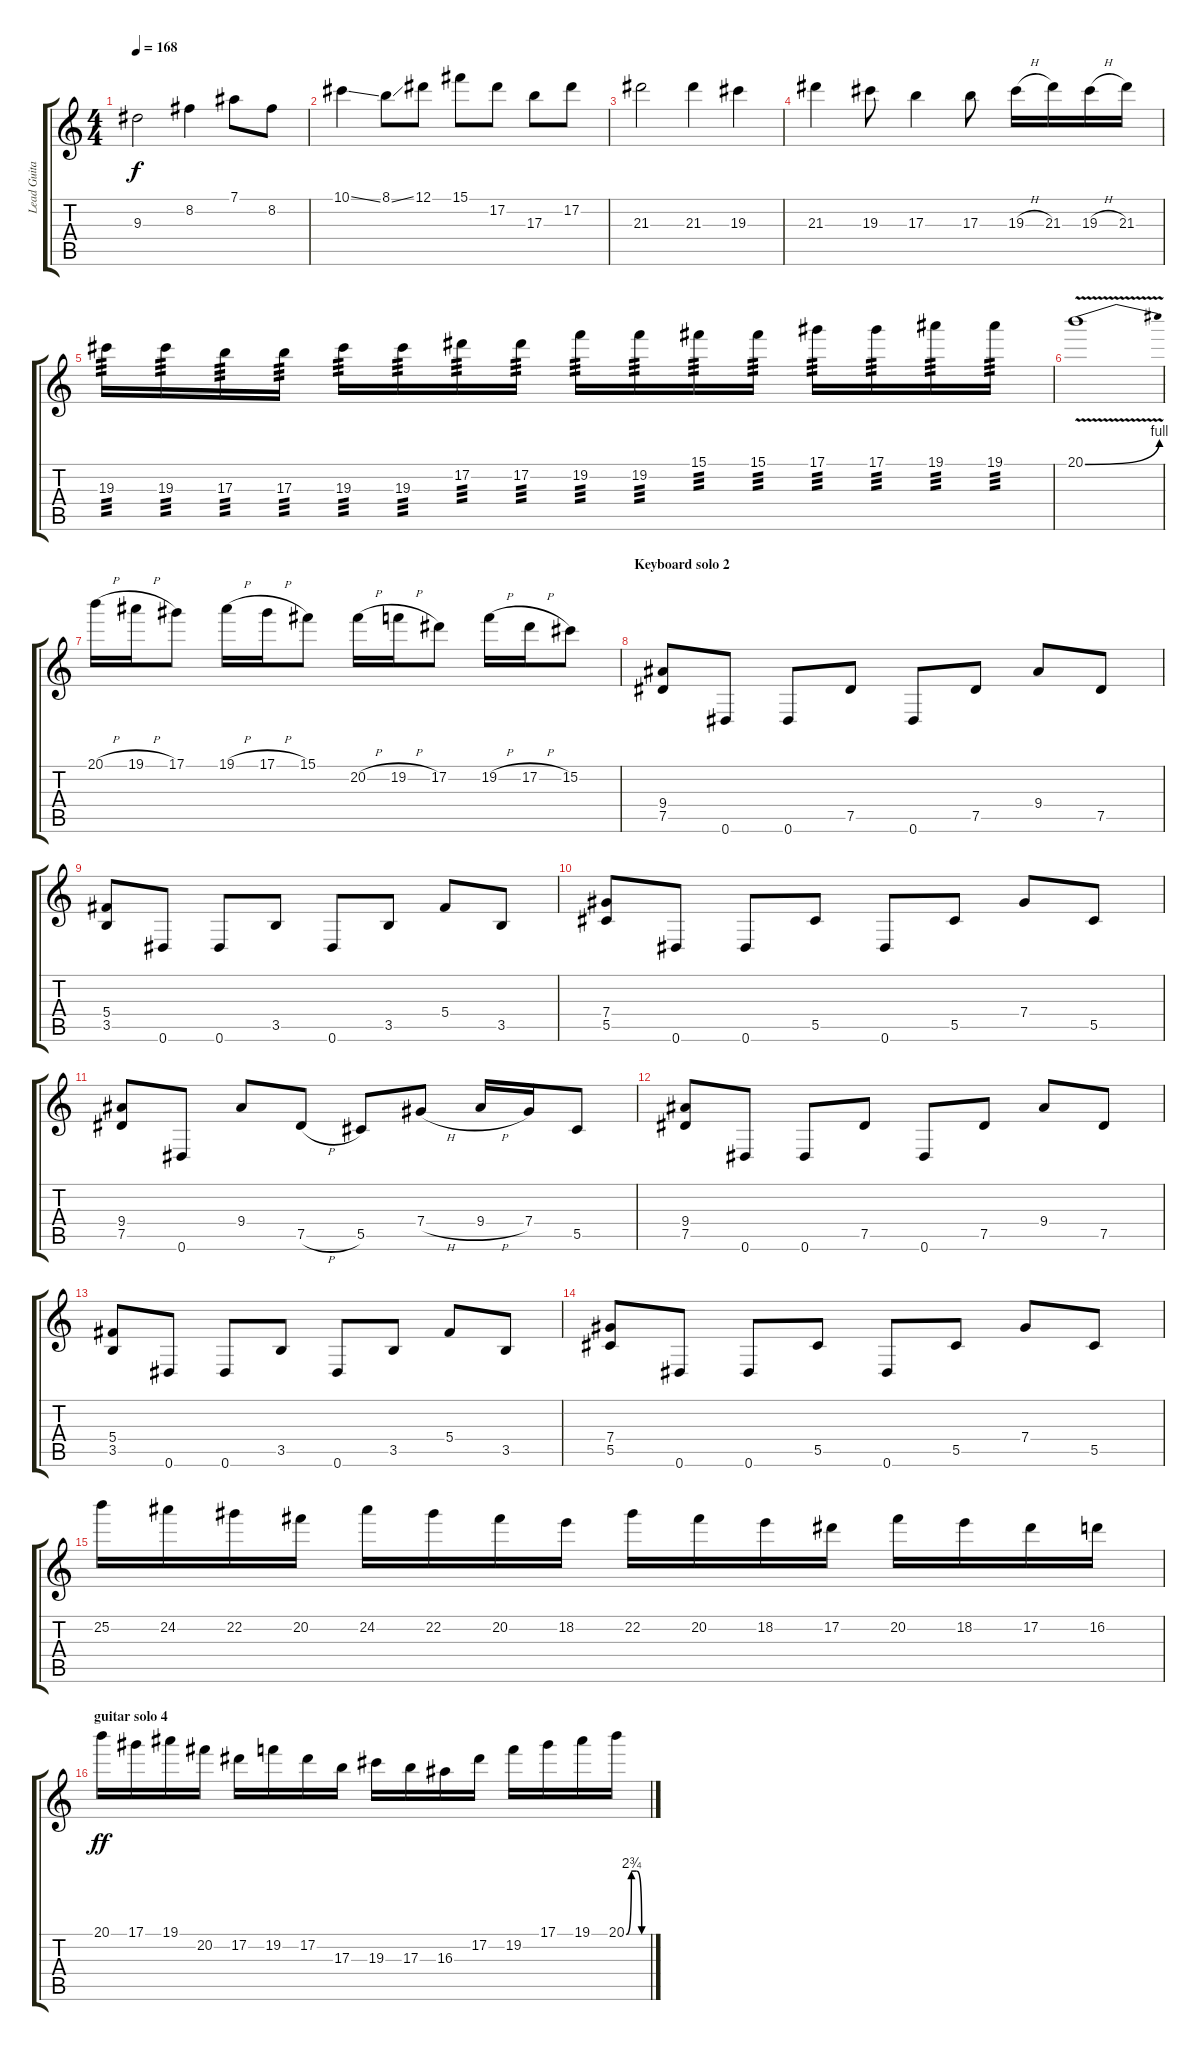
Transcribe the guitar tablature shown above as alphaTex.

\track ("Lead Guitar" "Lead Guita") {instrument overdrivenguitar}
\staff {score tabs}
\tuning (Eb4 Bb3 Gb3 Db3 Ab2 Eb2) {hide}
\ts (4 4)
\tempo 168
\clef g2
\ks c
9.3.2{dy f} 8.2.4 7.1.8 8.2.8 |
10.1{ss}.4 8.1{ss}.8 12.1.8 15.1.8 17.2.8 17.3.8 17.2.8 |
21.3.2 21.3.4 19.3.4 |
21.3.4 19.3.8 17.3.4 17.3.8 19.3{h}.16 21.3.16 19.3{h}.16 21.3.16 |
19.3.16{tp 3} 19.3.16{tp 3} 17.3.16{tp 3} 17.3.16{tp 3} 19.3.16{tp 3} 19.3.16{tp 3} 17.2.16{tp 3} 17.2.16{tp 3} 19.2.16{tp 3} 19.2.16{tp 3} 15.1.16{tp 3} 15.1.16{tp 3} 17.1.16{tp 3} 17.1.16{tp 3} 19.1.16{tp 3} 19.1.16{tp 3} |
20.1{be (bend 0 0 60 4) v}.1 |
20.1{h}.16 19.1{h}.16 17.1.8 19.1{h}.16 17.1{h}.16 15.1.8 20.2{h}.16 19.2{h}.16 17.2.8 19.2{h}.16 17.2{h}.16 15.2.8 |
\section ("" "Keyboard solo 2")
(9.4 7.5).8 0.6.8 0.6.8 7.5.8 0.6.8 7.5.8 9.4.8 7.5.8 |
(5.4 3.5).8 0.6.8 0.6.8 3.5.8 0.6.8 3.5.8 5.4.8 3.5.8 |
(7.4 5.5).8 0.6.8 0.6.8 5.5.8 0.6.8 5.5.8 7.4.8 5.5.8 |
(9.4 7.5).8 0.6.8 9.4.8 7.5{h}.8 5.5.8 7.4{h}.8 9.4{h}.16 7.4.16 5.5.8 |
(9.4 7.5).8 0.6.8 0.6.8 7.5.8 0.6.8 7.5.8 9.4.8 7.5.8 |
(5.4 3.5).8 0.6.8 0.6.8 3.5.8 0.6.8 3.5.8 5.4.8 3.5.8 |
(7.4 5.5).8 0.6.8 0.6.8 5.5.8 0.6.8 5.5.8 7.4.8 5.5.8 |
25.2.16 24.2.16 22.2.16 20.2.16 24.2.16 22.2.16 20.2.16 18.2.16 22.2.16 20.2.16 18.2.16 17.2.16 20.2.16 18.2.16 17.2.16 16.2.16 |
\section ("" "guitar solo 4")
20.1.16{dy ff} 17.1.16 19.1.16 20.2.16 17.2.16 19.2.16 17.2.16 17.3.16 19.3.16 17.3.16 16.3.16 17.2.16 19.2.16 17.1.16 19.1.16 20.1{be (custom 0 0 15 11 30 11 45 0 60 0)}.16
